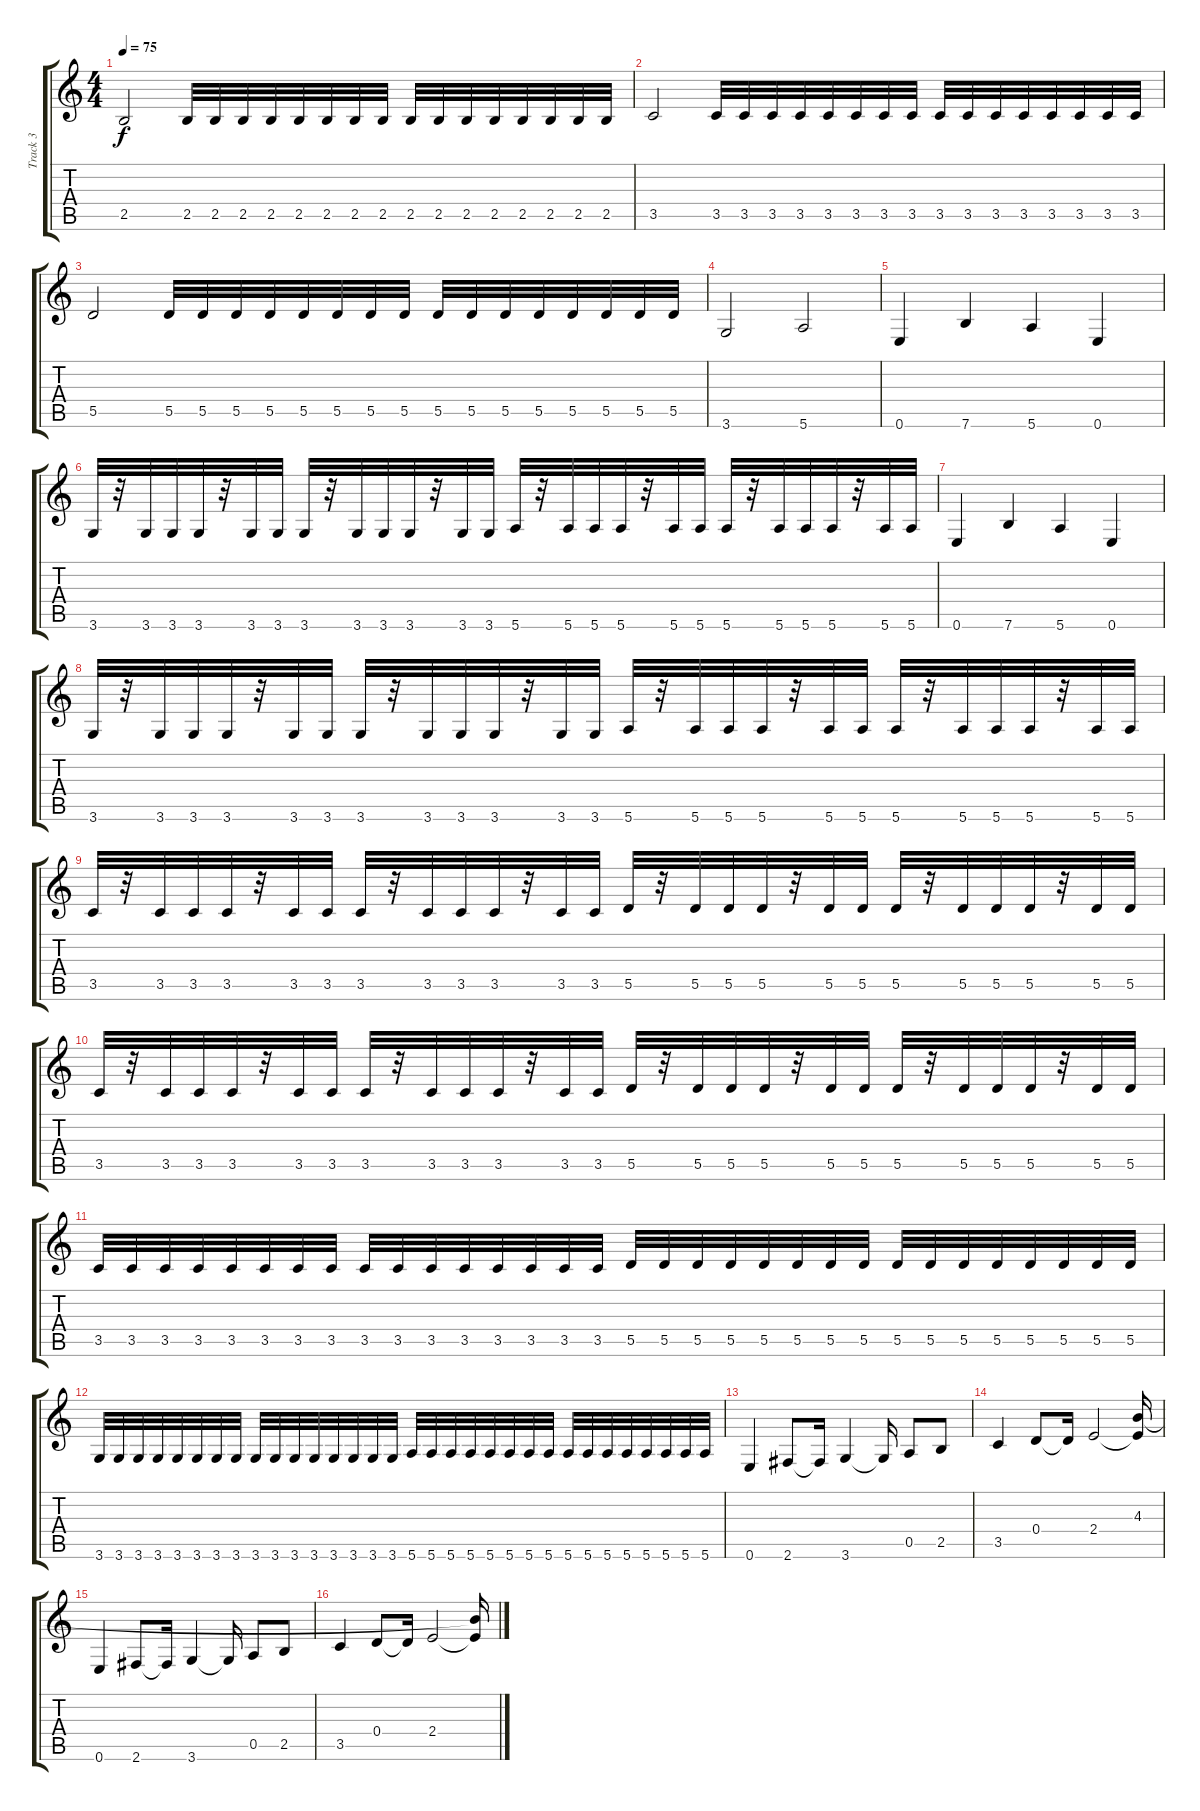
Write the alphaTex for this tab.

\track ("Track 3" "Track 3") {instrument electricbassfinger}
\staff {score tabs}
\tuning (E4 B3 G3 D3 A2 E2) {hide}
\ts (4 4)
\tempo 75
\clef g2
\ks c
2.5.2{dy f} 2.5.32 2.5.32 2.5.32 2.5.32 2.5.32 2.5.32 2.5.32 2.5.32 2.5.32 2.5.32 2.5.32 2.5.32 2.5.32 2.5.32 2.5.32 2.5.32 |
3.5.2 3.5.32 3.5.32 3.5.32 3.5.32 3.5.32 3.5.32 3.5.32 3.5.32 3.5.32 3.5.32 3.5.32 3.5.32 3.5.32 3.5.32 3.5.32 3.5.32 |
5.5.2 5.5.32 5.5.32 5.5.32 5.5.32 5.5.32 5.5.32 5.5.32 5.5.32 5.5.32 5.5.32 5.5.32 5.5.32 5.5.32 5.5.32 5.5.32 5.5.32 |
3.6.2 5.6.2 |
0.6.4 7.6.4 5.6.4 0.6.4 |
3.6.32 r.32 3.6.32 3.6.32 3.6.32 r.32 3.6.32 3.6.32 3.6.32 r.32 3.6.32 3.6.32 3.6.32 r.32 3.6.32 3.6.32 5.6.32 r.32 5.6.32 5.6.32 5.6.32 r.32 5.6.32 5.6.32 5.6.32 r.32 5.6.32 5.6.32 5.6.32 r.32 5.6.32 5.6.32 |
0.6.4 7.6.4 5.6.4 0.6.4 |
3.6.32 r.32 3.6.32 3.6.32 3.6.32 r.32 3.6.32 3.6.32 3.6.32 r.32 3.6.32 3.6.32 3.6.32 r.32 3.6.32 3.6.32 5.6.32 r.32 5.6.32 5.6.32 5.6.32 r.32 5.6.32 5.6.32 5.6.32 r.32 5.6.32 5.6.32 5.6.32 r.32 5.6.32 5.6.32 |
3.5.32 r.32 3.5.32 3.5.32 3.5.32 r.32 3.5.32 3.5.32 3.5.32 r.32 3.5.32 3.5.32 3.5.32 r.32 3.5.32 3.5.32 5.5.32 r.32 5.5.32 5.5.32 5.5.32 r.32 5.5.32 5.5.32 5.5.32 r.32 5.5.32 5.5.32 5.5.32 r.32 5.5.32 5.5.32 |
3.5.32 r.32 3.5.32 3.5.32 3.5.32 r.32 3.5.32 3.5.32 3.5.32 r.32 3.5.32 3.5.32 3.5.32 r.32 3.5.32 3.5.32 5.5.32 r.32 5.5.32 5.5.32 5.5.32 r.32 5.5.32 5.5.32 5.5.32 r.32 5.5.32 5.5.32 5.5.32 r.32 5.5.32 5.5.32 |
3.5.32 3.5.32 3.5.32 3.5.32 3.5.32 3.5.32 3.5.32 3.5.32 3.5.32 3.5.32 3.5.32 3.5.32 3.5.32 3.5.32 3.5.32 3.5.32 5.5.32 5.5.32 5.5.32 5.5.32 5.5.32 5.5.32 5.5.32 5.5.32 5.5.32 5.5.32 5.5.32 5.5.32 5.5.32 5.5.32 5.5.32 5.5.32 |
3.6.32 3.6.32 3.6.32 3.6.32 3.6.32 3.6.32 3.6.32 3.6.32 3.6.32 3.6.32 3.6.32 3.6.32 3.6.32 3.6.32 3.6.32 3.6.32 5.6.32 5.6.32 5.6.32 5.6.32 5.6.32 5.6.32 5.6.32 5.6.32 5.6.32 5.6.32 5.6.32 5.6.32 5.6.32 5.6.32 5.6.32 5.6.32 |
0.6.4 2.6.8 2.6{t}.16 3.6.4 3.6{t}.16 0.5.8 2.5.8 |
3.5.4 0.4.8 0.4{t}.16 2.4.2 (4.3 2.4{t}).16 |
0.6.4 2.6.8 2.6{t}.16 3.6.4 3.6{t}.16 0.5.8 2.5.8 |
3.5.4 0.4.8 0.4{t}.16 2.4.2 (4.3{t} 2.4{t}).16
